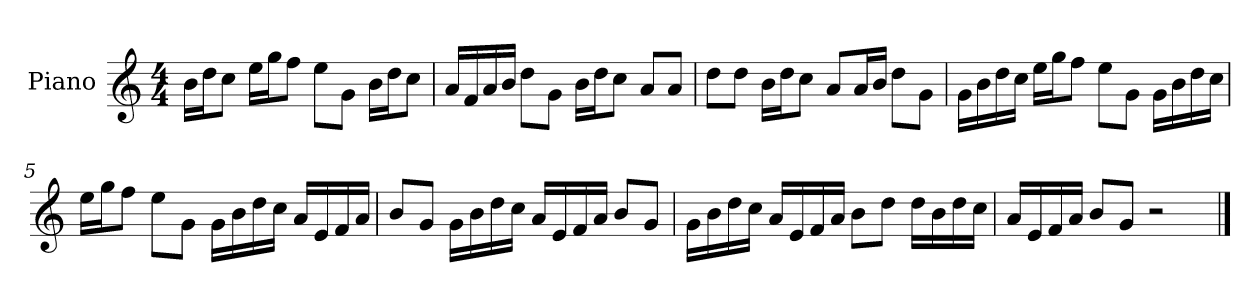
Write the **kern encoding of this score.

**kern
*part1
*staff1
*I"Piano
*I'P-no
*clefG2
*k[]
*M4/4
*MM90
=1
16b\LL
16dd\J
8cc\J
16ee\LL
16gg\J
8ff\J
8ee\L
8g\J
16b\LL
16dd\J
8cc\J
=2
16a/LL
16f/
16a/
16b/JJ
8dd\L
8g\J
16b\LL
16dd\J
8cc\J
8a/L
8a/J
=3
8dd\L
8dd\J
16b\LL
16dd\J
8cc\J
8a/L
16a/L
16b/JJ
8dd\L
8g\J
!!LO:LB:g=z
=4
16g\LL
16b\
16dd\
16cc\JJ
16ee\LL
16gg\J
8ff\J
8ee\L
8g\J
16g\LL
16b\
16dd\
16cc\JJ
=5
16ee\LL
16gg\J
8ff\J
8ee\L
8g\J
16g\LL
16b\
16dd\
16cc\JJ
16a/LL
16e/
16f/
16a/JJ
=6
8b/L
8g/J
16g\LL
16b\
16dd\
16cc\JJ
16a/LL
16e/
16f/
16a/JJ
8b/L
8g/J
!!LO:LB:g=z
=7
16g\LL
16b\
16dd\
16cc\JJ
16a/LL
16e/
16f/
16a/JJ
8b\L
8dd\J
16dd\LL
16b\
16dd\
16cc\JJ
=8
16a/LL
16e/
16f/
16a/JJ
8b/L
8g/J
2r
==
*-
